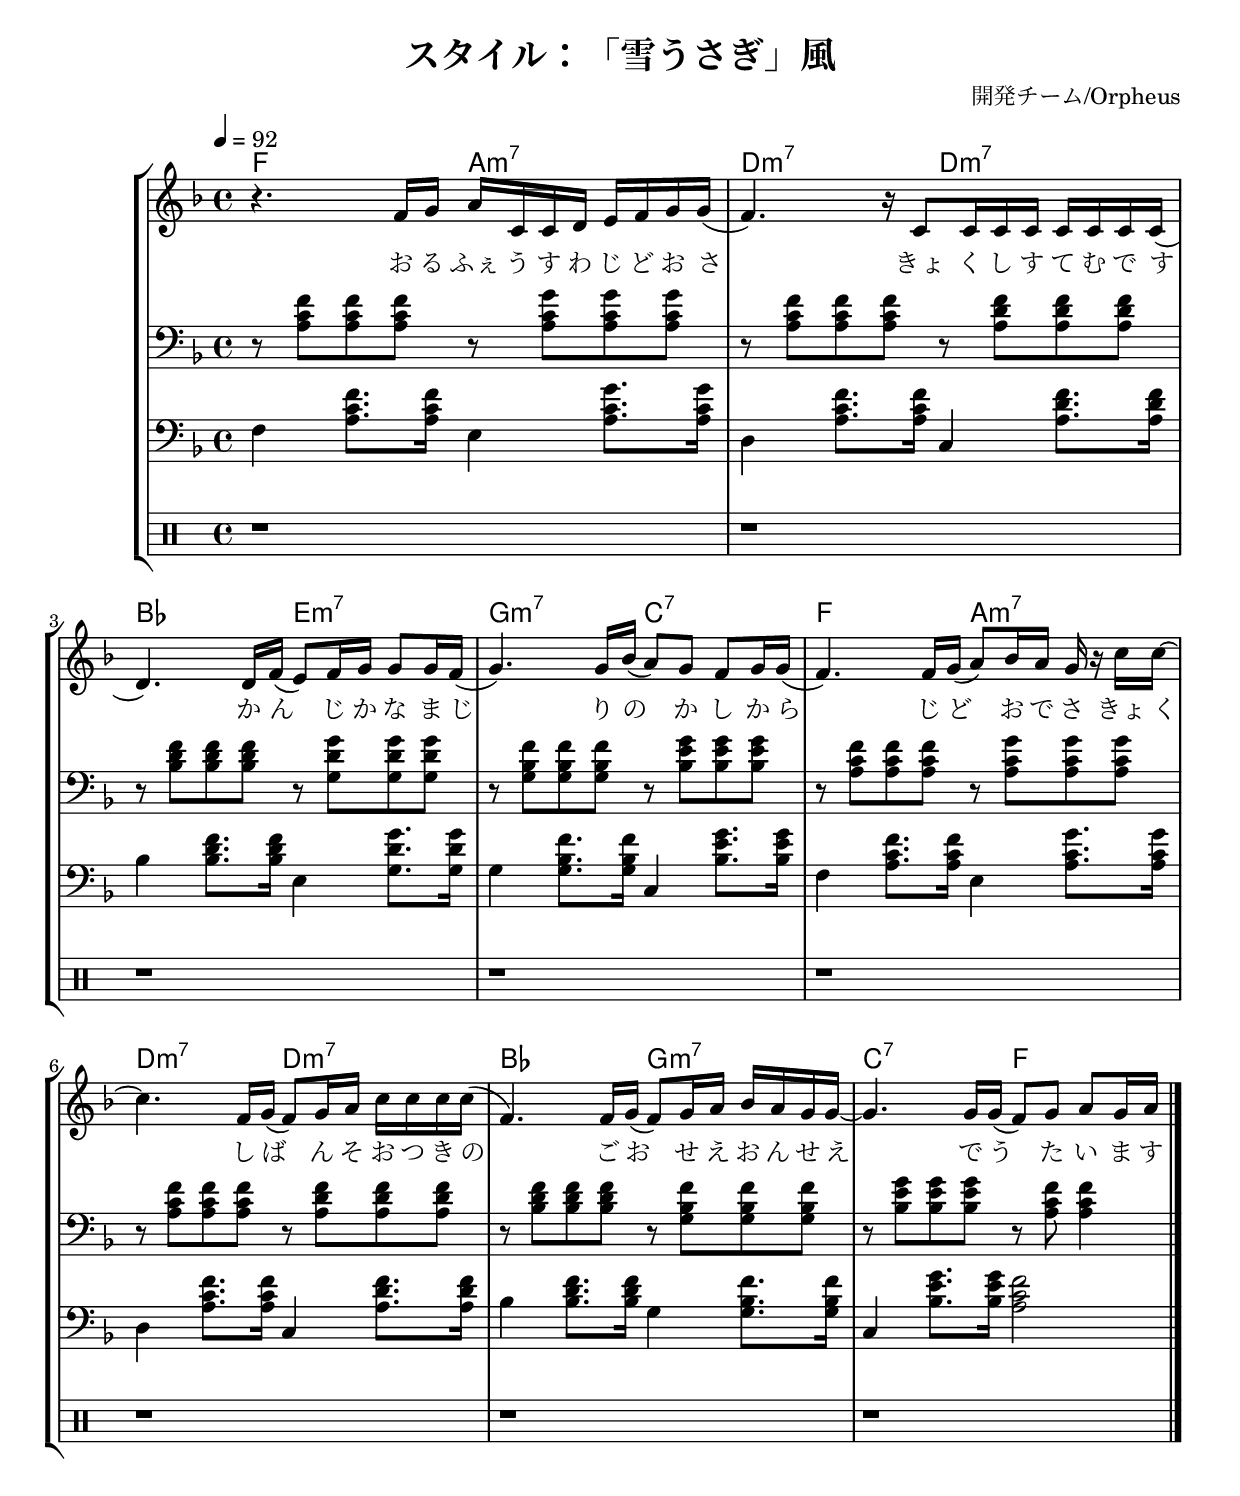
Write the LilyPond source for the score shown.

\version "2.12.1"

\header {
	title = \markup {スタイル：「雪うさぎ」風}
	composer = \markup \center-column {開発チーム/Orpheus}
}

harmony = \chordmode {
	f2 a:min7 d:min7 d:min7 bes e:min7 g:min7 c:7 f a:min7 d:min7 d:min7 bes g:min7 c:7 f 
}

melody = {
	\set Staff.midiInstrument = #"fss0.23"
		\key f \major
	\tempo 4 = 92
r4. f'16  g'16  a'16  c'16  c'16  d'16  e'16  f'16  g'16  g'16 
	(f'4.)  r16  c'8  c'16  c'16  c'16  c'16  c'16  c'16  c'16 
	(d'4.)  d'16  f'16  (e'8)  f'16  g'16  g'8  g'16  f'16 
	(g'4.)  g'16  bes'16  (a'8)  g'8  f'8  g'16  g'16 
	(f'4.)  f'16  g'16  (a'8)  bes'16  a'16  g'16  r16  c''16  c''16~ 
	c''4.  f'16  g'16  (f'8)  g'16  a'16  c''16  c''16  c''16  c''16 
	(f'4.)  f'16  g'16  (f'8)  g'16  a'16  bes'16  a'16  g'16  g'16~ 
	g'4.  g'16  g'16  (f'8)  g'8  a'8  g'16  a'16
}

words = \lyricmode {
	お  る  ふぇ  う  す  わ  じ  ど  お  さ  きょ  く  し  す  て  む  で  す  か  ん  じ  か  な  ま  じ  り  の  か  し  か  ら  じ  ど  お  で  さ  きょ  く  し  ば  ん  そ  お  つ  き  の  ご  お  せ  え  お  ん  せ  え  で  う  た  い  ま  す  
}

tempochange = {
	\tempo 4 = 92
	r1 | r1 | r1 | r1 | r1 | r1 | r1 | r1 \bar "|."
}

mainacc = {
	\clef bass
	\set Staff.midiInstrument = #"Violin"
	\key f \major
	\tempo 4 = 92
	r8 <a c' f'>8 <a c' f'>8 <a c' f'>8
	r8 <a c' g'>8 <a c' g'>8 <a c' g'>8
	r8 <a c' f'>8 <a c' f'>8 <a c' f'>8
	r8 <a d' f'>8 <a d' f'>8 <a d' f'>8
	r8 <bes d' f'>8 <bes d' f'>8 <bes d' f'>8
	r8 <g d' g'>8 <g d' g'>8 <g d' g'>8
	r8 <g bes f'>8 <g bes f'>8 <g bes f'>8
	r8 <bes e' g'>8 <bes e' g'>8 <bes e' g'>8
	r8 <a c' f'>8 <a c' f'>8 <a c' f'>8
	r8 <a c' g'>8 <a c' g'>8 <a c' g'>8
	r8 <a c' f'>8 <a c' f'>8 <a c' f'>8
	r8 <a d' f'>8 <a d' f'>8 <a d' f'>8
	r8 <bes d' f'>8 <bes d' f'>8 <bes d' f'>8
	r8 <g bes f'>8 <g bes f'>8 <g bes f'>8
	r8 <bes e' g'>8 <bes e' g'>8 <bes e' g'>8
	r8 <a c' f'>8 <a c' f'>4
	\bar "|."
}

subacc = {
	\clef bass
	\set Staff.midiInstrument = #"Harmonica"
	\key f \major
	\tempo 4 = 92
	f4 <a c' f'>8. <a c' f'>16
	e4 <a c' g'>8. <a c' g'>16
	d4 <a c' f'>8. <a c' f'>16
	c4 <a d' f'>8. <a d' f'>16
	bes4 <bes d' f'>8. <bes d' f'>16
	e4 <g d' g'>8. <g d' g'>16
	g4 <g bes f'>8. <g bes f'>16
	c4 <bes e' g'>8. <bes e' g'>16
	f4 <a c' f'>8. <a c' f'>16
	e4 <a c' g'>8. <a c' g'>16
	d4 <a c' f'>8. <a c' f'>16
	c4 <a d' f'>8. <a d' f'>16
	bes4 <bes d' f'>8. <bes d' f'>16
	g4 <g bes f'>8. <g bes f'>16
	c4 <bes e' g'>8. <bes e' g'>16
	<a c' f'>2
	\bar "|."
}

percA = {
	\drummode {
	r1 |r1 |r1 |r1 |r1 |r1 |r1 |r1 \bar "|."
	}
}

percB = {
	\drummode {
	r1 |r1 |r1 |r1 |r1 |r1 |r1 |r1 \bar "|."
	}
}

percC = {
	\drummode {
	r1 |r1 |r1 |r1 |r1 |r1 |r1 |r1 \bar "|."
	}
}

percD = {
	\drummode {
	r1 |r1 |r1 |r1 |r1 |r1 |r1 |r1 \bar "|."
	}
}

percE = {
	\drummode {
	r1 |r1 |r1 |r1 |r1 |r1 |r1 |r1 \bar "|."
	}
}

\score {
	<<
		\new StaffGroup <<
			\new ChordNames {\harmony}
			\new Voice = "melody" {\melody}
			\new Lyrics \lyricsto "melody" \words
			\new Staff = "mainacc" {\mainacc}
			\new Staff = "subacc" {\subacc}
			\new DrumStaff <<
				\new DrumVoice {\percA}
				\new DrumVoice {\percB}
				\new DrumVoice {\percC}
				\new DrumVoice {\percD}
				\new DrumVoice {\percE}
			>>
		>>
	>>
	\layout { }
}
